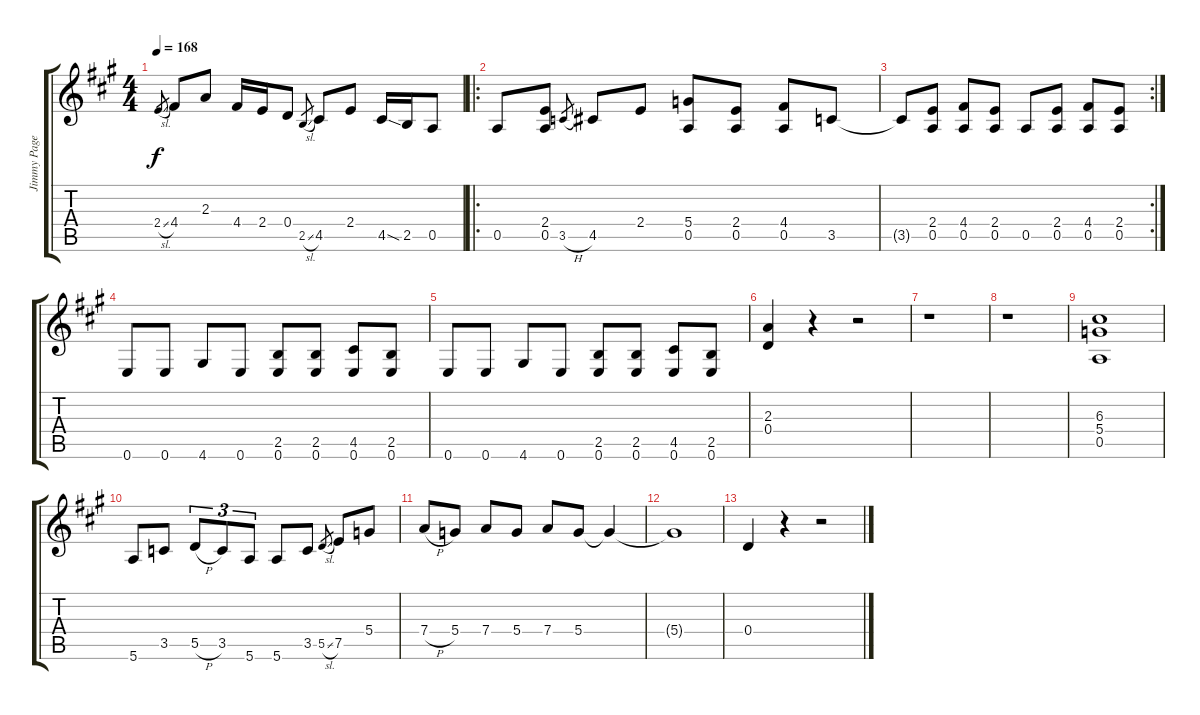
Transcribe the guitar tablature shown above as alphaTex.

\track ("Jimmy Page" "Jimmy Page") {instrument distortionguitar}
\staff {score tabs}
\tuning (E4 B3 G3 D3 A2 E2) {hide}
\ts (4 4)
\tempo 168
\clef g2
\ks a
2.4{sl}.8{gr dy f} 4.4.8 2.3.8 4.4.16 2.4.16 0.4.8 2.5{sl}.8{gr} 4.5.8 2.4.8 4.5{sod}.16 2.5.16 0.5.8 |
\ro
0.5.8 (2.4 0.5).8 3.5{h}.8{gr} 4.5.8 2.4.8 (5.4 0.5).8 (2.4 0.5).8 (4.4 0.5).8 3.5.8 |
\rc 2
3.5{t}.8 (2.4 0.5).8 (4.4 0.5).8 (2.4 0.5).8 0.5.8 (2.4 0.5).8 (4.4 0.5).8 (2.4 0.5).8 |
0.6.8 0.6.8 4.6.8 0.6.8 (2.5 0.6).8 (2.5 0.6).8 (4.5 0.6).8 (2.5 0.6).8 |
0.6.8 0.6.8 4.6.8 0.6.8 (2.5 0.6).8 (2.5 0.6).8 (4.5 0.6).8 (2.5 0.6).8 |
(2.3 0.4).4 r.4 r.2 |
r.1 |
r.1 |
(6.3 5.4 0.5).1 |
5.6.8 3.5.8 5.5{h}.8{tu (3 2)} 3.5.8{tu (3 2)} 5.6.8{tu (3 2)} 5.6.8 3.5.8 5.5{sl}.8{gr} 7.5.8 5.4.8 |
7.4{h}.8 5.4.8 7.4.8 5.4.8 7.4.8 5.4.8 5.4{t}.4 |
5.4{t}.1 |
0.4.4 r.4 r.2
